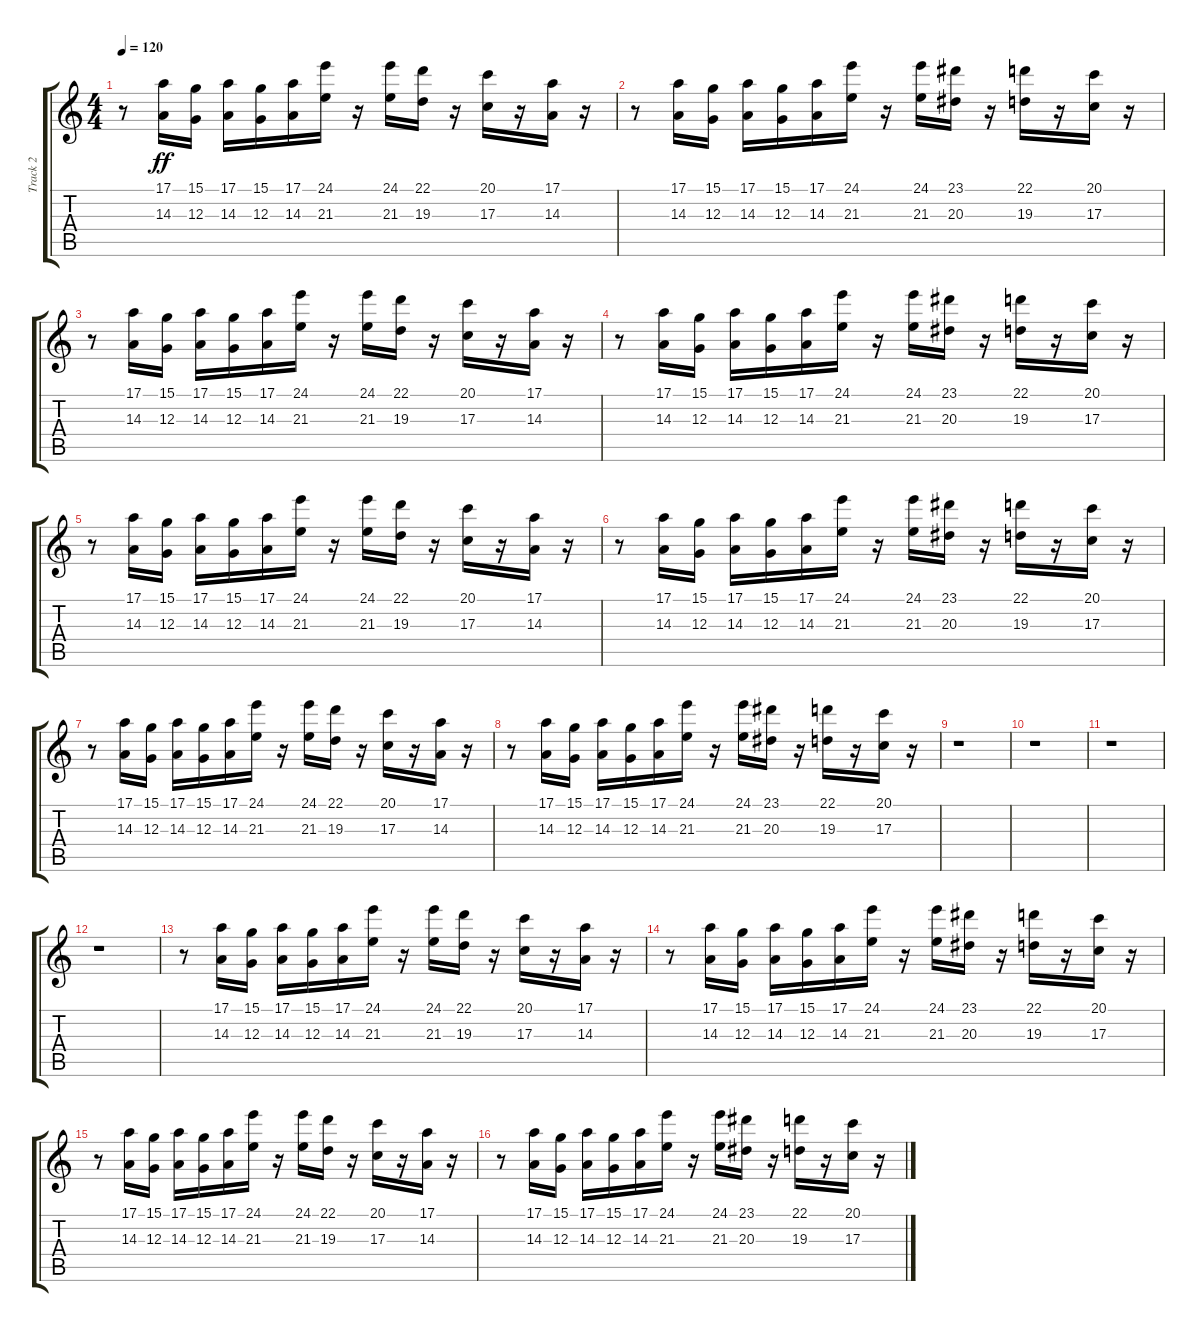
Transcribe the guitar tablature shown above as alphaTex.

\track ("Track 2" "Track 2") {instrument agogo}
\staff {score tabs}
\tuning (E4 B3 G3 D3 A2 E2) {hide}
\ts (4 4)
\tempo 120
\clef g2
\ks c
r.8{dy ff} (17.1 14.3).16 (15.1 12.3).16 (17.1 14.3).16 (15.1 12.3).16 (17.1 14.3).16 (24.1 21.3).16 r.16 (24.1 21.3).16 (22.1 19.3).16 r.16 (20.1 17.3).16 r.16 (17.1 14.3).16 r.16 |
r.8 (17.1 14.3).16 (15.1 12.3).16 (17.1 14.3).16 (15.1 12.3).16 (17.1 14.3).16 (24.1 21.3).16 r.16 (24.1 21.3).16 (23.1 20.3).16 r.16 (22.1 19.3).16 r.16 (20.1 17.3).16 r.16 |
r.8 (17.1 14.3).16 (15.1 12.3).16 (17.1 14.3).16 (15.1 12.3).16 (17.1 14.3).16 (24.1 21.3).16 r.16 (24.1 21.3).16 (22.1 19.3).16 r.16 (20.1 17.3).16 r.16 (17.1 14.3).16 r.16 |
r.8 (17.1 14.3).16 (15.1 12.3).16 (17.1 14.3).16 (15.1 12.3).16 (17.1 14.3).16 (24.1 21.3).16 r.16 (24.1 21.3).16 (23.1 20.3).16 r.16 (22.1 19.3).16 r.16 (20.1 17.3).16 r.16 |
r.8 (17.1 14.3).16 (15.1 12.3).16 (17.1 14.3).16 (15.1 12.3).16 (17.1 14.3).16 (24.1 21.3).16 r.16 (24.1 21.3).16 (22.1 19.3).16 r.16 (20.1 17.3).16 r.16 (17.1 14.3).16 r.16 |
r.8 (17.1 14.3).16 (15.1 12.3).16 (17.1 14.3).16 (15.1 12.3).16 (17.1 14.3).16 (24.1 21.3).16 r.16 (24.1 21.3).16 (23.1 20.3).16 r.16 (22.1 19.3).16 r.16 (20.1 17.3).16 r.16 |
r.8 (17.1 14.3).16 (15.1 12.3).16 (17.1 14.3).16 (15.1 12.3).16 (17.1 14.3).16 (24.1 21.3).16 r.16 (24.1 21.3).16 (22.1 19.3).16 r.16 (20.1 17.3).16 r.16 (17.1 14.3).16 r.16 |
r.8 (17.1 14.3).16 (15.1 12.3).16 (17.1 14.3).16 (15.1 12.3).16 (17.1 14.3).16 (24.1 21.3).16 r.16 (24.1 21.3).16 (23.1 20.3).16 r.16 (22.1 19.3).16 r.16 (20.1 17.3).16 r.16 |
r.1 |
r.1 |
r.1 |
r.1 |
r.8 (17.1 14.3).16 (15.1 12.3).16 (17.1 14.3).16 (15.1 12.3).16 (17.1 14.3).16 (24.1 21.3).16 r.16 (24.1 21.3).16 (22.1 19.3).16 r.16 (20.1 17.3).16 r.16 (17.1 14.3).16 r.16 |
r.8 (17.1 14.3).16 (15.1 12.3).16 (17.1 14.3).16 (15.1 12.3).16 (17.1 14.3).16 (24.1 21.3).16 r.16 (24.1 21.3).16 (23.1 20.3).16 r.16 (22.1 19.3).16 r.16 (20.1 17.3).16 r.16 |
r.8 (17.1 14.3).16 (15.1 12.3).16 (17.1 14.3).16 (15.1 12.3).16 (17.1 14.3).16 (24.1 21.3).16 r.16 (24.1 21.3).16 (22.1 19.3).16 r.16 (20.1 17.3).16 r.16 (17.1 14.3).16 r.16 |
r.8 (17.1 14.3).16 (15.1 12.3).16 (17.1 14.3).16 (15.1 12.3).16 (17.1 14.3).16 (24.1 21.3).16 r.16 (24.1 21.3).16 (23.1 20.3).16 r.16 (22.1 19.3).16 r.16 (20.1 17.3).16 r.16
